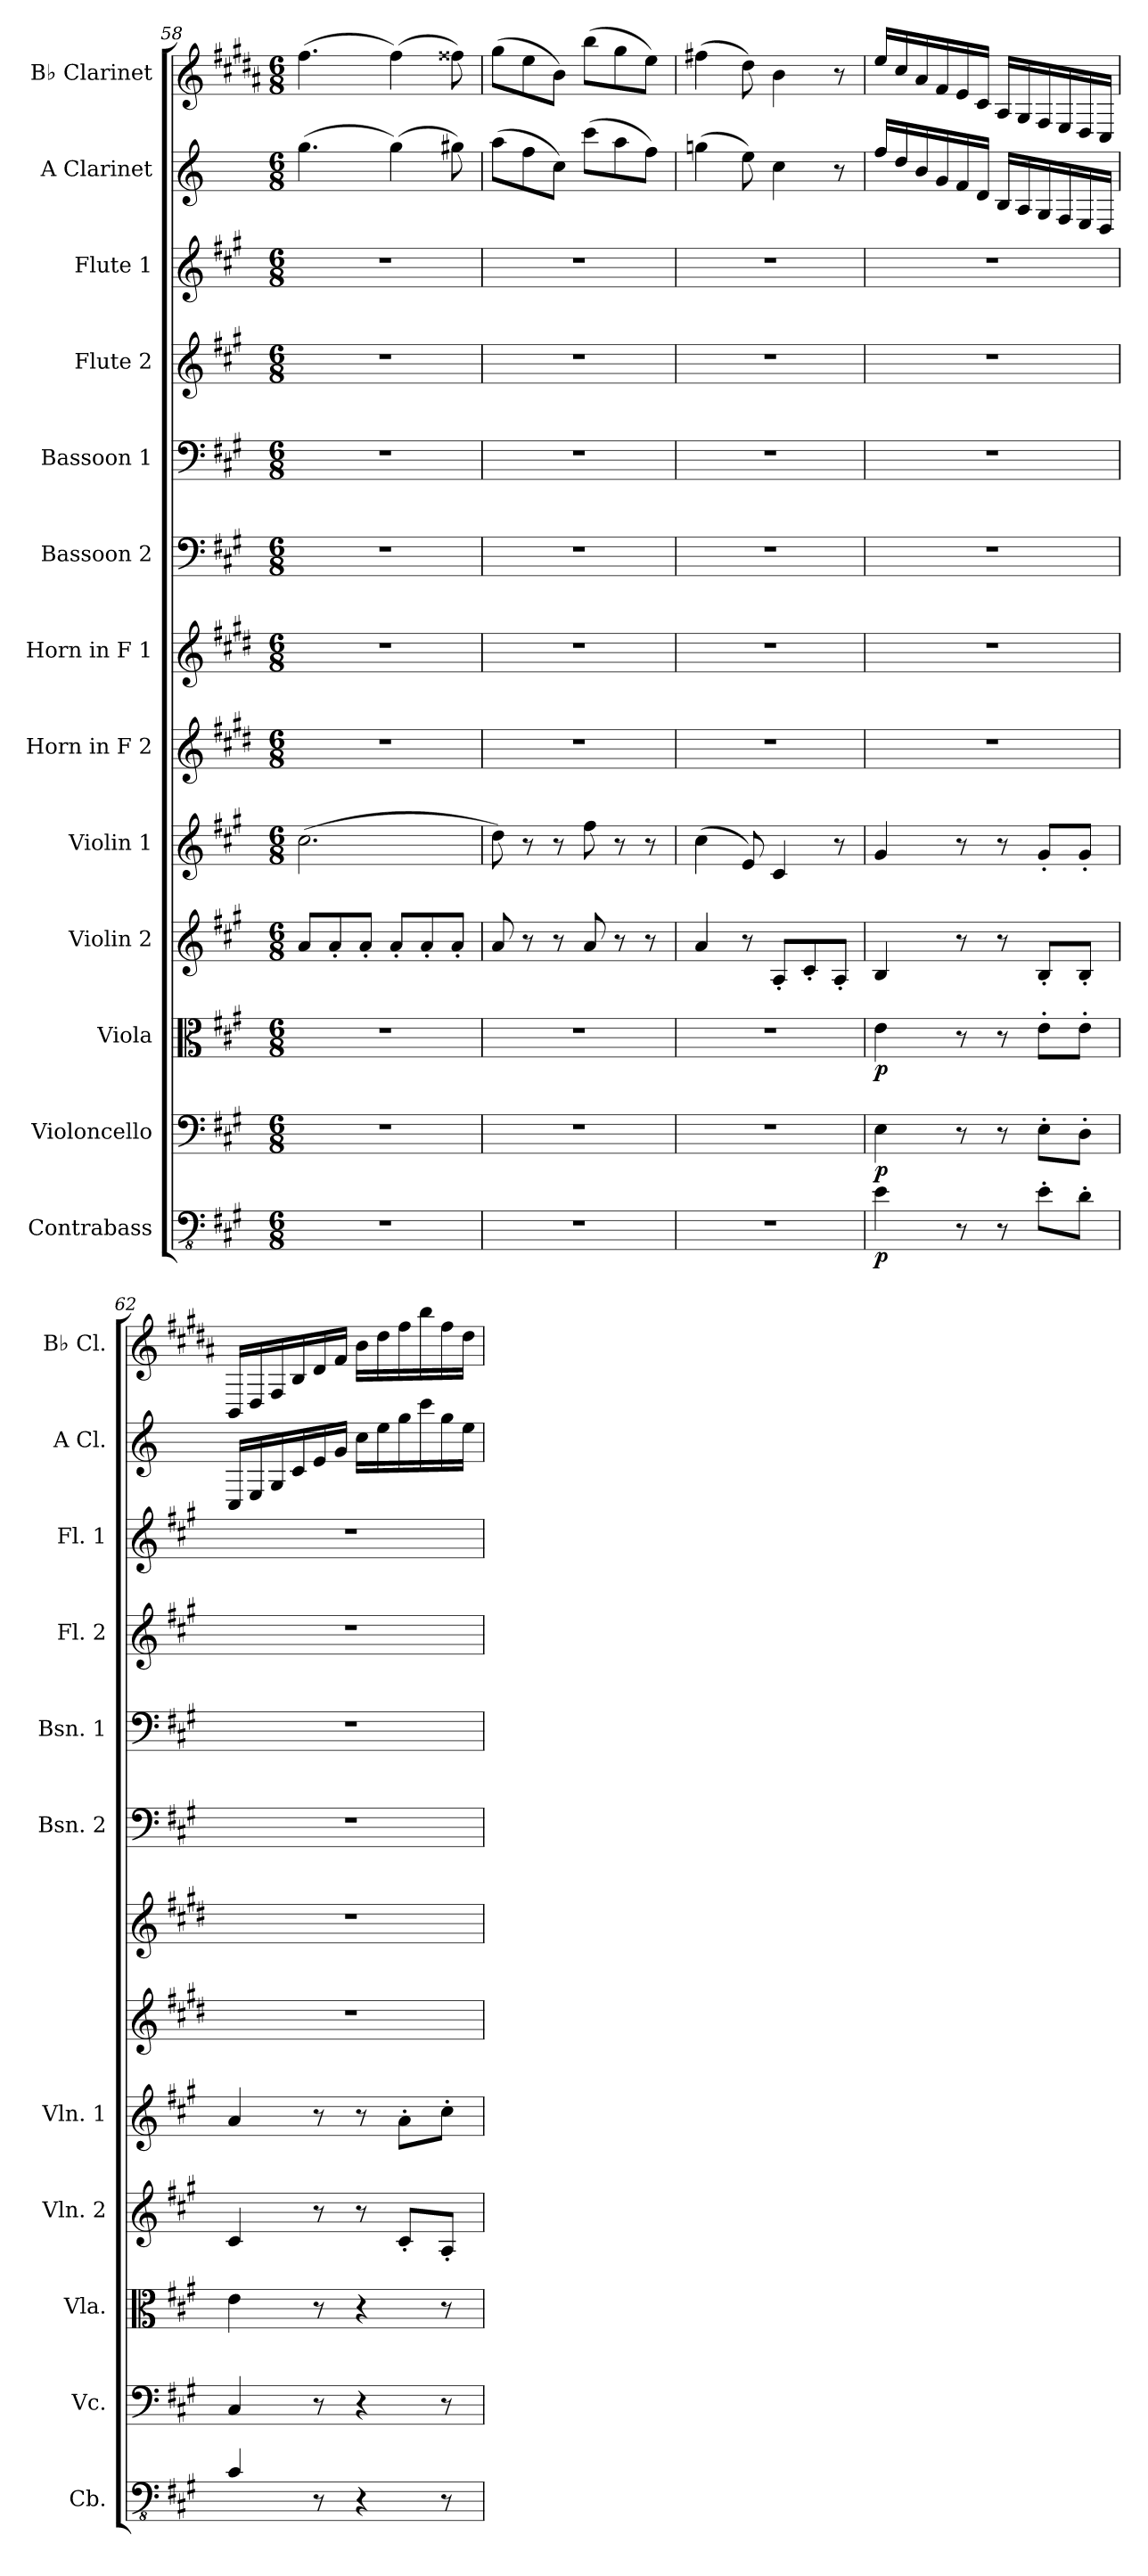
**kern	**dynam	**kern	**dynam	**kern	**dynam	**kern	**kern	**kern	**kern	**kern	**kern	**kern	**kern	**kern	**kern
*part13	*part13	*part12	*part12	*part11	*part11	*part10	*part9	*part8	*part7	*part6	*part5	*part4	*part3	*part2	*part1
*staff13	*staff13	*staff12	*staff12	*staff11	*staff11	*staff10	*staff9	*staff8	*staff7	*staff6	*staff5	*staff4	*staff3	*staff2	*staff1
*I"Contrabass	*	*I"Violoncello	*	*I"Viola	*	*I"Violin 2	*I"Violin 1	*I"Horn in F 2	*I"Horn in F 1	*I"Bassoon 2	*I"Bassoon 1	*I"Flute 2	*I"Flute 1	*I"A Clarinet	*I"B♭ Clarinet
*I'Cb.	*	*I'Vc.	*	*I'Vla.	*	*I'Vln. 2	*I'Vln. 1	*	*	*I'Bsn. 2	*I'Bsn. 1	*I'Fl. 2	*I'Fl. 1	*I'A Cl.	*I'B♭ Cl.
!!LO:PB:g=z
*clefFv4	*	*clefF4	*	*clefC3	*	*clefG2	*clefG2	*clefG2	*clefG2	*clefF4	*clefF4	*clefG2	*clefG2	*clefG2	*clefG2
*ITrd7c12	*	*	*	*	*	*	*	*ITrd4c7	*ITrd4c7	*	*	*	*	*ITrd2c3	*ITrd1c2
*k[f#c#g#]	*	*k[f#c#g#]	*	*k[f#c#g#]	*	*k[f#c#g#]	*k[f#c#g#]	*k[f#c#g#]	*k[f#c#g#]	*k[f#c#g#]	*k[f#c#g#]	*k[f#c#g#]	*k[f#c#g#]	*k[f#c#g#]	*k[f#c#g#]
*M6/8	*	*M6/8	*	*M6/8	*	*M6/8	*M6/8	*M6/8	*M6/8	*M6/8	*M6/8	*M6/8	*M6/8	*M6/8	*M6/8
=58	=58	=58	=58	=58	=58	=58	=58	=58	=58	=58	=58	=58	=58	=58	=58
2.r	.	2.r	.	2.r	.	8a/L	(>2.cc#\	2.r	2.r	2.r	2.r	2.r	2.r	(>4.ee\	(>4.ee\
.	.	.	.	.	.	8a'/	.	.	.	.	.	.	.	.	.
.	.	.	.	.	.	8a'/J	.	.	.	.	.	.	.	.	.
.	.	.	.	.	.	8a'/L	.	.	.	.	.	.	.	(>4ee\)	(>4ee\)
.	.	.	.	.	.	8a'/	.	.	.	.	.	.	.	.	.
.	.	.	.	.	.	8a'/J	.	.	.	.	.	.	.	8ee#X\)	8ee#X\)
=59	=59	=59	=59	=59	=59	=59	=59	=59	=59	=59	=59	=59	=59	=59	=59
2.r	.	2.r	.	2.r	.	8a/	8dd\)	2.r	2.r	2.r	2.r	2.r	2.r	(>8ff#\L	(>8ff#\L
.	.	.	.	.	.	8r	8r	.	.	.	.	.	.	8dd\	8dd\
.	.	.	.	.	.	8r	8r	.	.	.	.	.	.	8a\J)	8a\J)
.	.	.	.	.	.	8a/	8ff#\	.	.	.	.	.	.	(>8aa\L	(>8aa\L
.	.	.	.	.	.	8r	8r	.	.	.	.	.	.	8ff#\	8ff#\
.	.	.	.	.	.	8r	8r	.	.	.	.	.	.	8dd\J)	8dd\J)
=60	=60	=60	=60	=60	=60	=60	=60	=60	=60	=60	=60	=60	=60	=60	=60
2.r	.	2.r	.	2.r	.	4a/	(>4cc#\	2.r	2.r	2.r	2.r	2.r	2.r	(>4een\	(>4een\
.	.	.	.	.	.	8r	8e/)	.	.	.	.	.	.	8cc#\)	8cc#\)
.	.	.	.	.	.	8A'/L	4c#/	.	.	.	.	.	.	4a\	4a\
.	.	.	.	.	.	8c#'/	.	.	.	.	.	.	.	.	.
.	.	.	.	.	.	8A'/J	8r	.	.	.	.	.	.	8r	8r
=61	=61	=61	=61	=61	=61	=61	=61	=61	=61	=61	=61	=61	=61	=61	=61
!	!LO:DY:b	!	!LO:DY:b	!	!LO:DY:b	!	!	!	!	!	!	!	!	!	!
4EE\	p	4E\	p	4e\	p	4B/	4g#/	2.r	2.r	2.r	2.r	2.r	2.r	16dd/LL	16dd/LL
.	.	.	.	.	.	.	.	.	.	.	.	.	.	16b/	16b/
.	.	.	.	.	.	.	.	.	.	.	.	.	.	16g#/	16g#/
.	.	.	.	.	.	.	.	.	.	.	.	.	.	16e/	16e/
8r	.	8r	.	8r	.	8r	8r	.	.	.	.	.	.	16d/	16d/
.	.	.	.	.	.	.	.	.	.	.	.	.	.	16B/JJ	16B/JJ
8r	.	8r	.	8r	.	8r	8r	.	.	.	.	.	.	16G#/LL	16G#/LL
.	.	.	.	.	.	.	.	.	.	.	.	.	.	16F#/	16F#/
8EE'\L	.	8E'\L	.	8e'\L	.	8B'/L	8g#'/L	.	.	.	.	.	.	16E/	16E/
.	.	.	.	.	.	.	.	.	.	.	.	.	.	16D/	16D/
8DD'\J	.	8D'\J	.	8e'\J	.	8B'/J	8g#'/J	.	.	.	.	.	.	16C#/	16C#/
.	.	.	.	.	.	.	.	.	.	.	.	.	.	16BB/JJ	16BB/JJ
!!LO:PB:g=z
=62	=62	=62	=62	=62	=62	=62	=62	=62	=62	=62	=62	=62	=62	=62	=62
4CC#/	.	4C#/	.	4e\	.	4c#/	4a/	2.r	2.r	2.r	2.r	2.r	2.r	16AA/LL	16AA/LL
.	.	.	.	.	.	.	.	.	.	.	.	.	.	16C#/	16C#/
.	.	.	.	.	.	.	.	.	.	.	.	.	.	16E/	16E/
.	.	.	.	.	.	.	.	.	.	.	.	.	.	16A/	16A/
8r	.	8r	.	8r	.	8r	8r	.	.	.	.	.	.	16c#/	16c#/
.	.	.	.	.	.	.	.	.	.	.	.	.	.	16e/JJ	16e/JJ
4r	.	4r	.	4r	.	8r	8r	.	.	.	.	.	.	16a\LL	16a\LL
.	.	.	.	.	.	.	.	.	.	.	.	.	.	16cc#\	16cc#\
.	.	.	.	.	.	8c#'/L	8a'\L	.	.	.	.	.	.	16ee\	16ee\
.	.	.	.	.	.	.	.	.	.	.	.	.	.	16aa\	16aa\
8r	.	8r	.	8r	.	8A'/J	8cc#'\J	.	.	.	.	.	.	16ee\	16ee\
.	.	.	.	.	.	.	.	.	.	.	.	.	.	16cc#\JJ	16cc#\JJ
=	=	=	=	=	=	=	=	=	=	=	=	=	=	=	=
*-	*-	*-	*-	*-	*-	*-	*-	*-	*-	*-	*-	*-	*-	*-	*-
